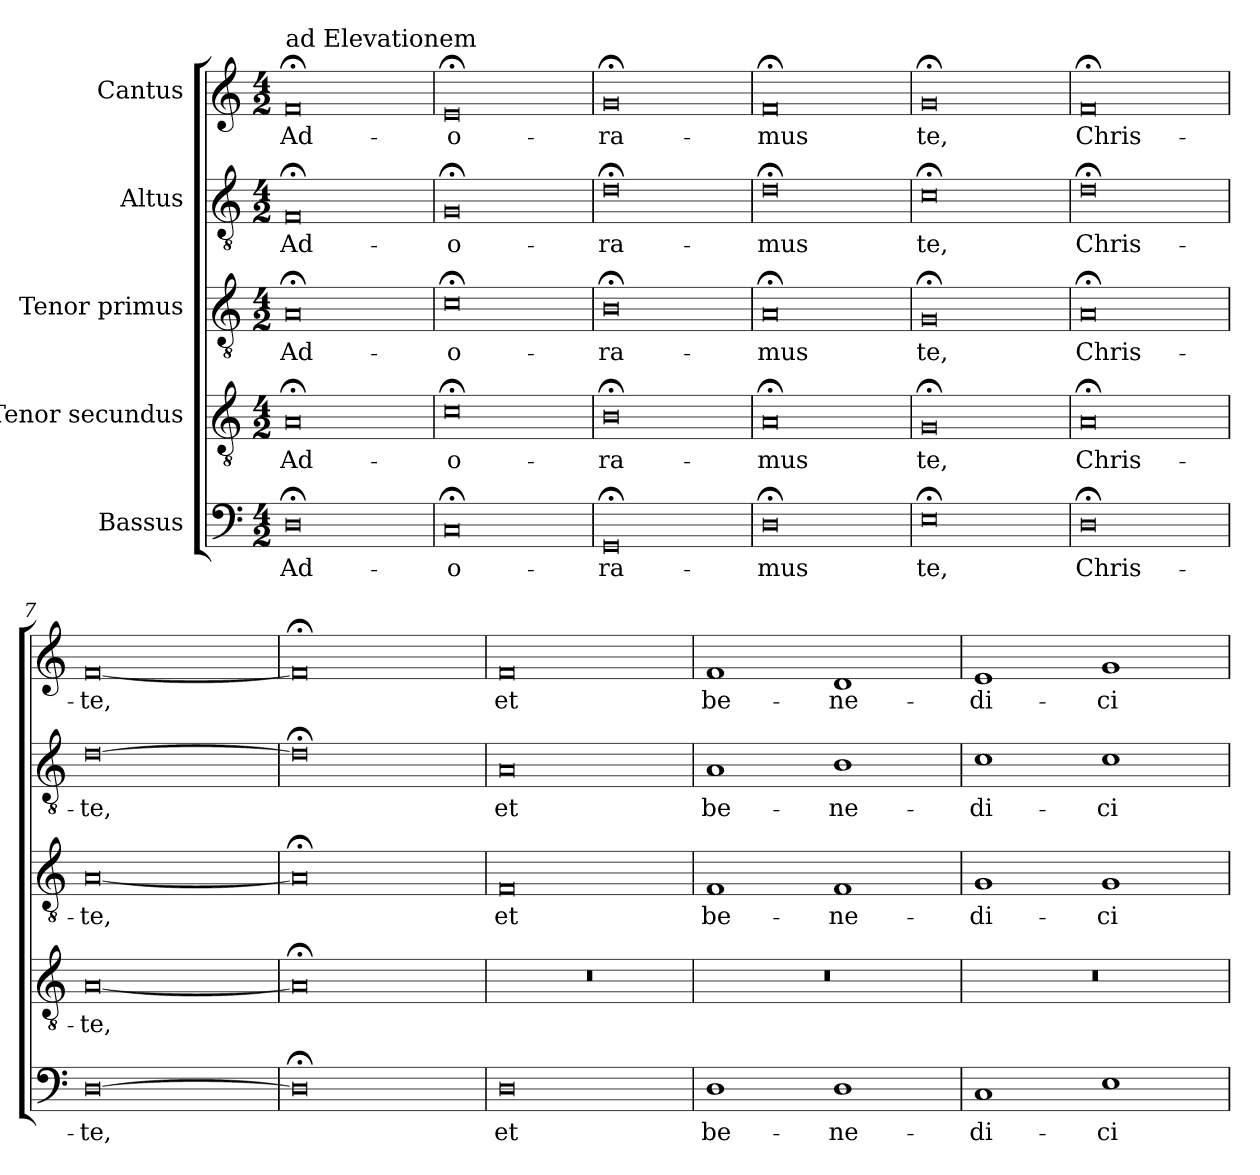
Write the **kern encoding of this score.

**kern	**text	**kern	**text	**kern	**text	**kern	**text	**kern	**text
*part5	*part5	*part4	*part4	*part3	*part3	*part2	*part2	*part1	*part1
*staff5	*staff5	*staff4	*staff4	*staff3	*staff3	*staff2	*staff2	*staff1	*staff1
*I"Bassus	*	*I"Tenor secundus	*	*I"Tenor primus	*	*I"Altus	*	*I"Cantus	*
*clefF4	*	*clefGv2	*	*clefGv2	*	*clefGv2	*	*clefG2	*
*k[]	*	*k[]	*	*k[]	*	*k[]	*	*k[]	*
*C:	*	*C:	*	*C:	*	*C:	*	*C:	*
*M4/2	*	*M4/2	*	*M4/2	*	*M4/2	*	*M4/2	*
=1	=1	=1	=1	=1	=1	=1	=1	=1	=1
!	!	!	!	!	!	!	!	!LO:TX:a:t=ad Elevationem	!
0D;<\	Ad-	0A;</	Ad-	0A;</	Ad-	0F;</	Ad-	0f;</	Ad-
=2	=2	=2	=2	=2	=2	=2	=2	=2	=2
0C;</	-o-	0c;<\	-o-	0c;<\	-o-	0G;</	-o-	0e;</	-o-
=3	=3	=3	=3	=3	=3	=3	=3	=3	=3
0GG;</	-ra-	0B;<\	-ra-	0B;<\	-ra-	0d;<\	-ra-	0g;</	-ra-
=4	=4	=4	=4	=4	=4	=4	=4	=4	=4
0D;<\	-mus	0A;</	-mus	0A;</	-mus	0d;<\	-mus	0f;</	-mus
=5	=5	=5	=5	=5	=5	=5	=5	=5	=5
0E;<\	te,	0G;</	te,	0G;</	te,	0c;<\	te,	0g;</	te,
=6	=6	=6	=6	=6	=6	=6	=6	=6	=6
0D;<\	Chris-	0A;</	Chris-	0A;</	Chris-	0d;<\	Chris-	0f;</	Chris-
=7	=7	=7	=7	=7	=7	=7	=7	=7	=7
[0D\	-te,	[0A/	-te,	[0A/	-te,	[0d\	-te,	[0f/	-te,
=8	=8	=8	=8	=8	=8	=8	=8	=8	=8
0D;<\]	.	0A;</]	.	0A;</]	.	0d;<\]	.	0f;</]	.
!!LO:LB:g=z
=9	=9	=9	=9	=9	=9	=9	=9	=9	=9
0D\	et	0r	.	0F/	et	0A/	et	0f/	et
=10	=10	=10	=10	=10	=10	=10	=10	=10	=10
1D\	be-	0r	.	1F/	be-	1A/	be-	1f/	be-
1D\	-ne-	.	.	1F/	-ne-	1B\	-ne-	1d/	-ne-
=11	=11	=11	=11	=11	=11	=11	=11	=11	=11
1C/	-di-	0r	.	1G/	-di-	1c\	-di-	1e/	di-
1E\	-ci-	.	.	1G/	-ci-	1c\	-ci-	1g/	-ci-
=	=	=	=	=	=	=	=	=	=
*-	*-	*-	*-	*-	*-	*-	*-	*-	*-
